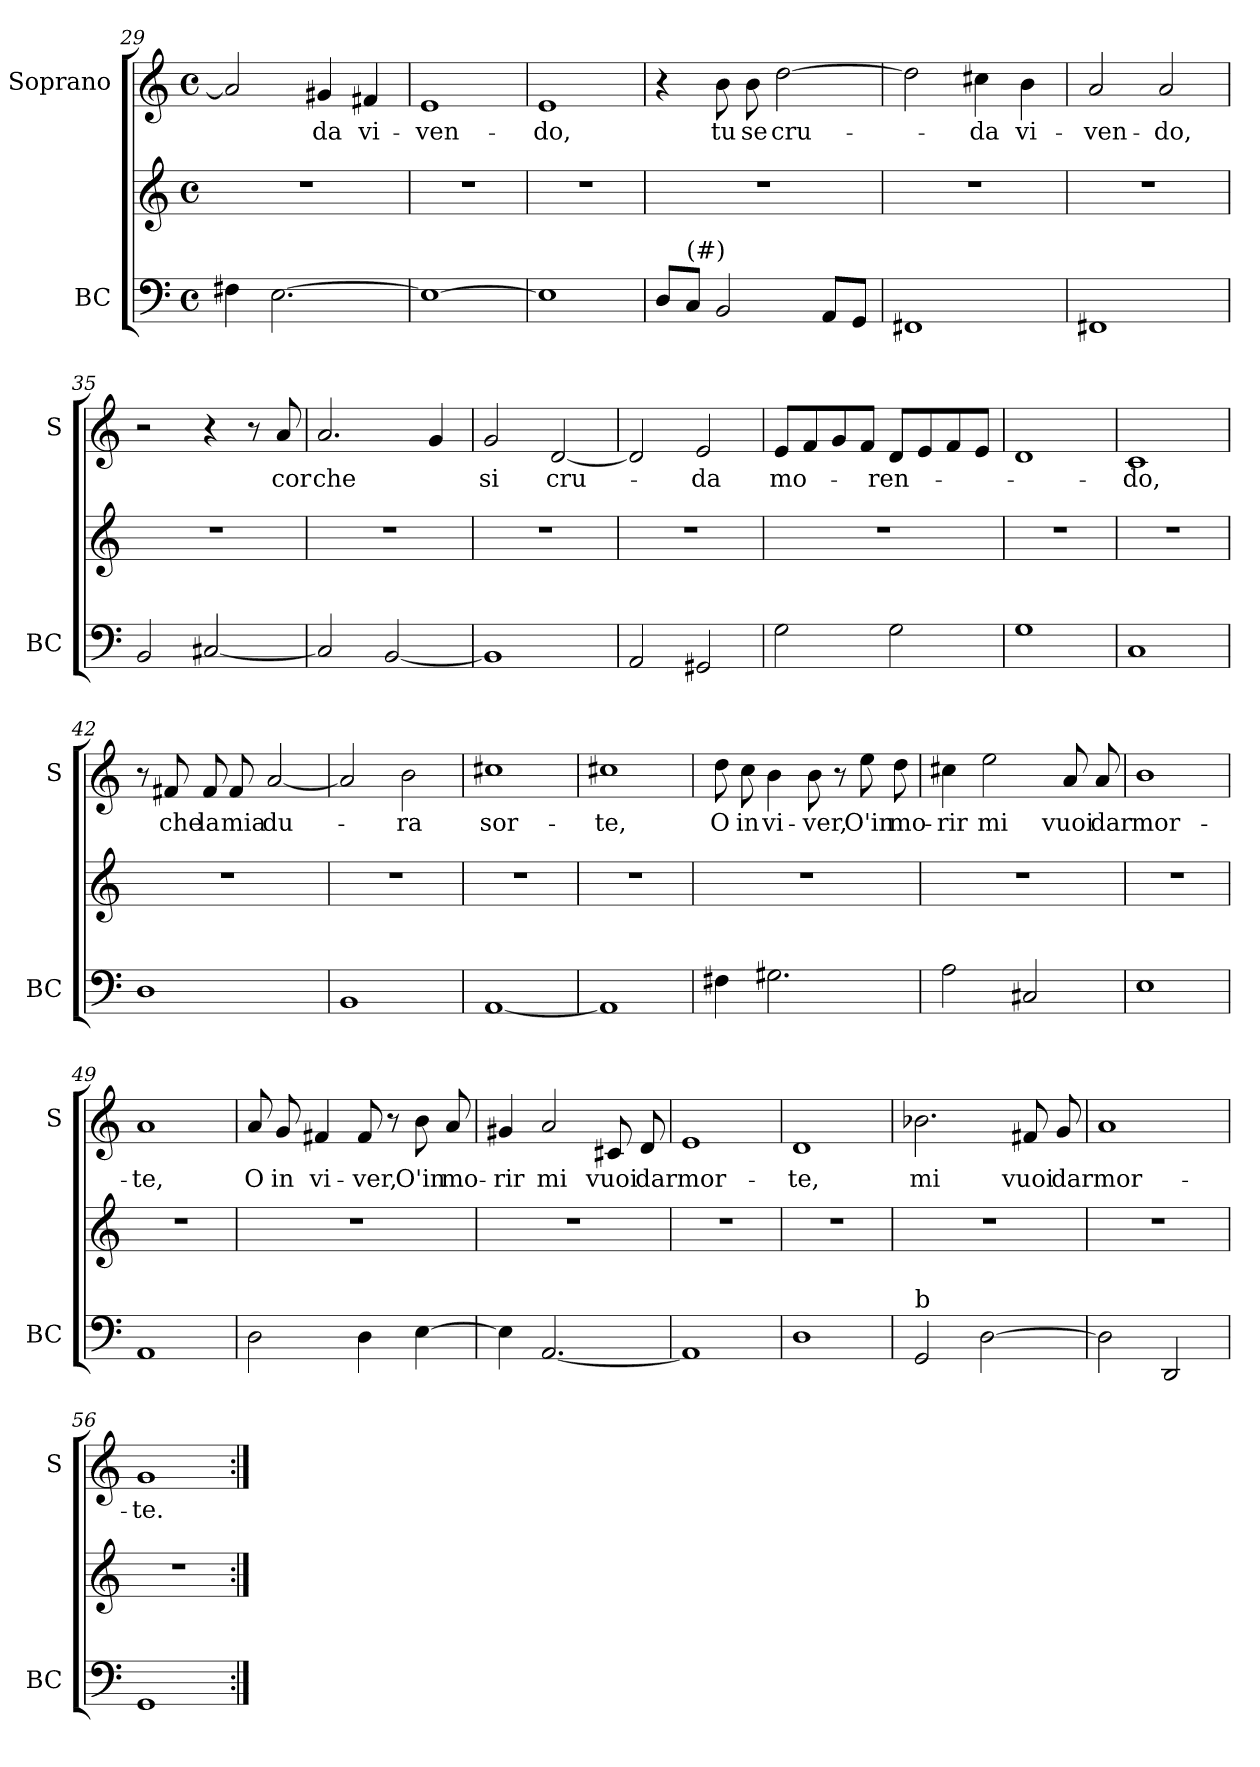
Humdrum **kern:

**kern	**kern	**kern	**text
*part2	*part2	*part1	*part1
*staff3	*staff2	*staff1	*staff1
*I"BC	*	*I"Soprano	*
*I'BC	*	*I'S	*
*clefF4	*clefG2	*clefG2	*
*k[]	*k[]	*k[]	*
*C:	*C:	*C:	*
*M4/4	*M4/4	*M4/4	*
*met(c)	*met(c)	*met(c)	*
=29	=29	=29	=29
4F#X\	1r	2a/]	.
[2.E\	.	.	.
!	!	!	!LO:LY:b
.	.	4g#X/	-da
!	!	!	!LO:LY:b
.	.	4f#X/	vi-
=30	=30	=30	=30
!	!	!	!LO:LY:b
1E_	1r	1e	-ven-
=31	=31	=31	=31
!	!	!	!LO:LY:b
1E]	1r	1e	-do,
!!LO:LB:g=z
=32	=32	=32	=32
8D/L	1r	4r	.
!LO:TX:a:t=(#)	!	!	!
8C/J	.	.	.
!	!	!	!LO:LY:b
2BB/	.	8b\	tu
!	!	!	!LO:LY:b
.	.	8b\	se
!	!	!	!LO:LY:b
.	.	[2dd\	cru-
8AA/L	.	.	.
8GG/J	.	.	.
=33	=33	=33	=33
1FF#X	1r	2dd\]	.
!	!	!	!LO:LY:b
.	.	4cc#X\	-da
!	!	!	!LO:LY:b
.	.	4b\	vi-
=34	=34	=34	=34
!	!	!	!LO:LY:b
1FF#X	1r	2a/	-ven-
!	!	!	!LO:LY:b
.	.	2a/	-do,
=35	=35	=35	=35
2BB/	1r	2r	.
[2C#X/	.	4r	.
.	.	8r	.
!	!	!	!LO:LY:b
.	.	8a/	cor
=36	=36	=36	=36
!	!	!	!LO:LY:b
2C#/]	1r	2.a/	che
[2BB/	.	.	.
.	.	4g/	.
!!LO:PB:g=z
=37	=37	=37	=37
!	!	!	!LO:LY:b
1BB]	1r	2g/	si
!	!	!	!LO:LY:b
.	.	[2d/	cru-
=38	=38	=38	=38
2AA/	1r	2d/]	.
!	!	!	!LO:LY:b
2GG#X/	.	2e/	-da
=39	=39	=39	=39
!	!	!	!LO:LY:b
2G\	1r	8e/L	mo-
.	.	8f/	.
.	.	8g/	.
.	.	8f/J	.
!	!	!	!LO:LY:b
2G\	.	8d/L	-ren-
.	.	8e/	.
.	.	8f/	.
.	.	8e/J	.
=40	=40	=40	=40
1G	1r	1d	.
=41	=41	=41	=41
!	!	!	!LO:LY:b
1C	1r	1c	-do,
!!LO:LB:g=z
=42	=42	=42	=42
1D	1r	8r	.
!	!	!	!LO:LY:b
.	.	8f#X/	che
!	!	!	!LO:LY:b
.	.	8f#/	la
!	!	!	!LO:LY:b
.	.	8f#/	mia
!	!	!	!LO:LY:b
.	.	[2a/	du-
=43	=43	=43	=43
1BB	1r	2a/]	.
!	!	!	!LO:LY:b
.	.	2b\	-ra
=44	=44	=44	=44
!	!	!	!LO:LY:b
[1AA	1r	1cc#X	sor-
=45	=45	=45	=45
!	!	!	!LO:LY:b
1AA]	1r	1cc#X	-te,
=46	=46	=46	=46
!	!	!	!LO:LY:b
4F#X\	1r	8dd\	O
!	!	!	!LO:LY:b
.	.	8cc\	in
!	!	!	!LO:LY:b
2.G#X\	.	4b\	vi-
!	!	!	!LO:LY:b
.	.	8b\	-ver,
.	.	8r	.
!	!	!	!LO:LY:b
.	.	8ee\	O'in
!	!	!	!LO:LY:b
.	.	8dd\	mo-
!!LO:LB:g=z
=47	=47	=47	=47
!	!	!	!LO:LY:b
2A\	1r	4cc#X\	-rir
!	!	!	!LO:LY:b
.	.	2ee\	mi
2C#X/	.	.	.
!	!	!	!LO:LY:b
.	.	8a/	vuoi
!	!	!	!LO:LY:b
.	.	8a/	dar
=48	=48	=48	=48
!	!	!	!LO:LY:b
1E	1r	1b	mor-
=49	=49	=49	=49
!	!	!	!LO:LY:b
1AA	1r	1a	-te,
=50	=50	=50	=50
!	!	!	!LO:LY:b
2D\	1r	8a/	O
!	!	!	!LO:LY:b
.	.	8g/	in
!	!	!	!LO:LY:b
.	.	4f#X/	vi-
!	!	!	!LO:LY:b
4D\	.	8f#/	-ver,
.	.	8r	.
!	!	!	!LO:LY:b
[4E\	.	8b\	O'in
!	!	!	!LO:LY:b
.	.	8a/	mo-
=51	=51	=51	=51
!	!	!	!LO:LY:b
4E\]	1r	4g#X/	-rir
!	!	!	!LO:LY:b
[2.AA/	.	2a/	mi
!	!	!	!LO:LY:b
.	.	8c#X/	vuoi
!	!	!	!LO:LY:b
.	.	8d/	dar
!!LO:LB:g=z
=52	=52	=52	=52
!	!	!	!LO:LY:b
1AA]	1r	1e	mor-
=53	=53	=53	=53
!	!	!	!LO:LY:b
1D	1r	1d	-te,
=54	=54	=54	=54
!LO:TX:a:t=b	!	!	!
!	!	!	!LO:LY:b
2GG/	1r	2.b-X\	mi
[2D\	.	.	.
!	!	!	!LO:LY:b
.	.	8f#X/	vuoi
!	!	!	!LO:LY:b
.	.	8g/	dar
=55	=55	=55	=55
!	!	!	!LO:LY:b
2D\]	1r	1a	mor-
2DD/	.	.	.
=56	=56	=56	=56
!	!	!	!LO:LY:b
1GG	1r	1g	-te.
=:|!	=:|!	=:|!	=:|!
*-	*-	*-	*-
